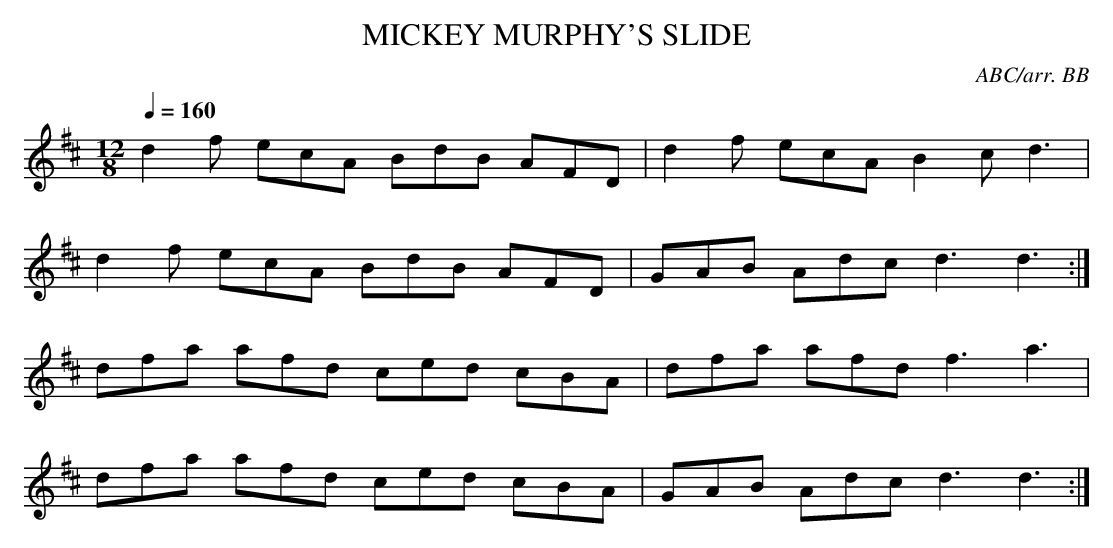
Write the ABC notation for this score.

X:1
T:MICKEY MURPHY'S SLIDE
C:ABC/arr. BB
L:1/8
M:12/8
Q:1/4=160
K:D
d2f ecA BdB AFD|d2f ecA B2c d3|
d2f ecA BdB AFD|GAB Adc d3 d3:|
dfa afd ced cBA|dfa afd f3 a3|
dfa afd ced cBA|GAB Adc d3 d3:|
